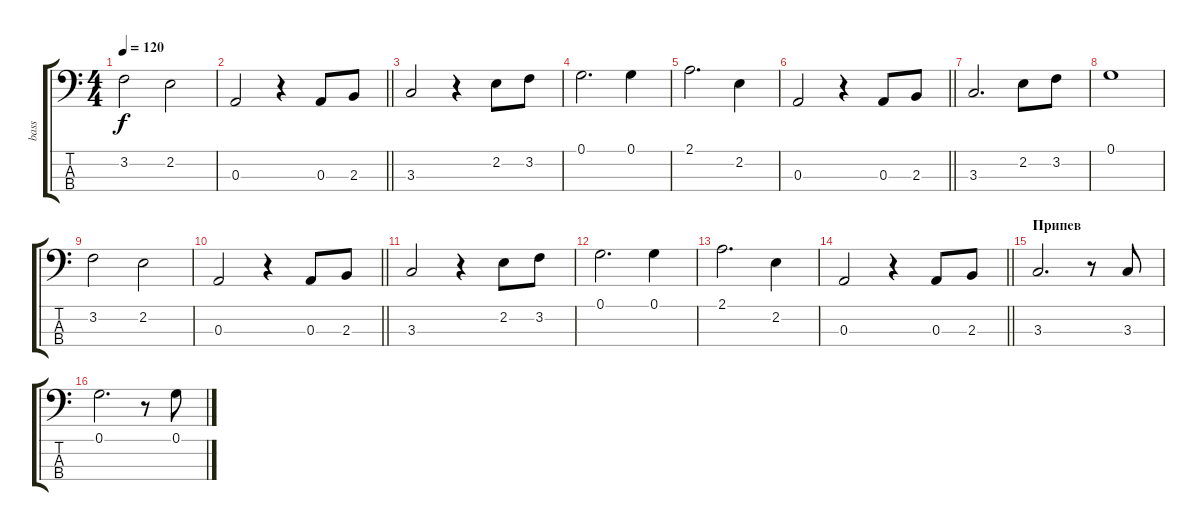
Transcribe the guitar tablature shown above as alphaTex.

\track ("bass           " "bass      ") {instrument fretlessbass}
\staff {score tabs}
\tuning (G2 D2 A1 E1) {hide}
\ts (4 4)
\tempo 120
\clef f4
\ks c
3.2.2{dy f} 2.2.2 |
\barLineRight lightlight
0.3.2 r.4 0.3.8 2.3.8 |
3.3.2 r.4 2.2.8 3.2.8 |
0.1.2{d} 0.1.4 |
2.1.2{d} 2.2.4 |
\barLineRight lightlight
0.3.2 r.4 0.3.8 2.3.8 |
3.3.2{d} 2.2.8 3.2.8 |
0.1.1 |
3.2.2 2.2.2 |
\barLineRight lightlight
0.3.2 r.4 0.3.8 2.3.8 |
3.3.2 r.4 2.2.8 3.2.8 |
0.1.2{d} 0.1.4 |
2.1.2{d} 2.2.4 |
\barLineRight lightlight
0.3.2 r.4 0.3.8 2.3.8 |
\section ("" "Припев")
3.3.2{d} r.8 3.3.8 |
0.1.2{d} r.8 0.1.8
